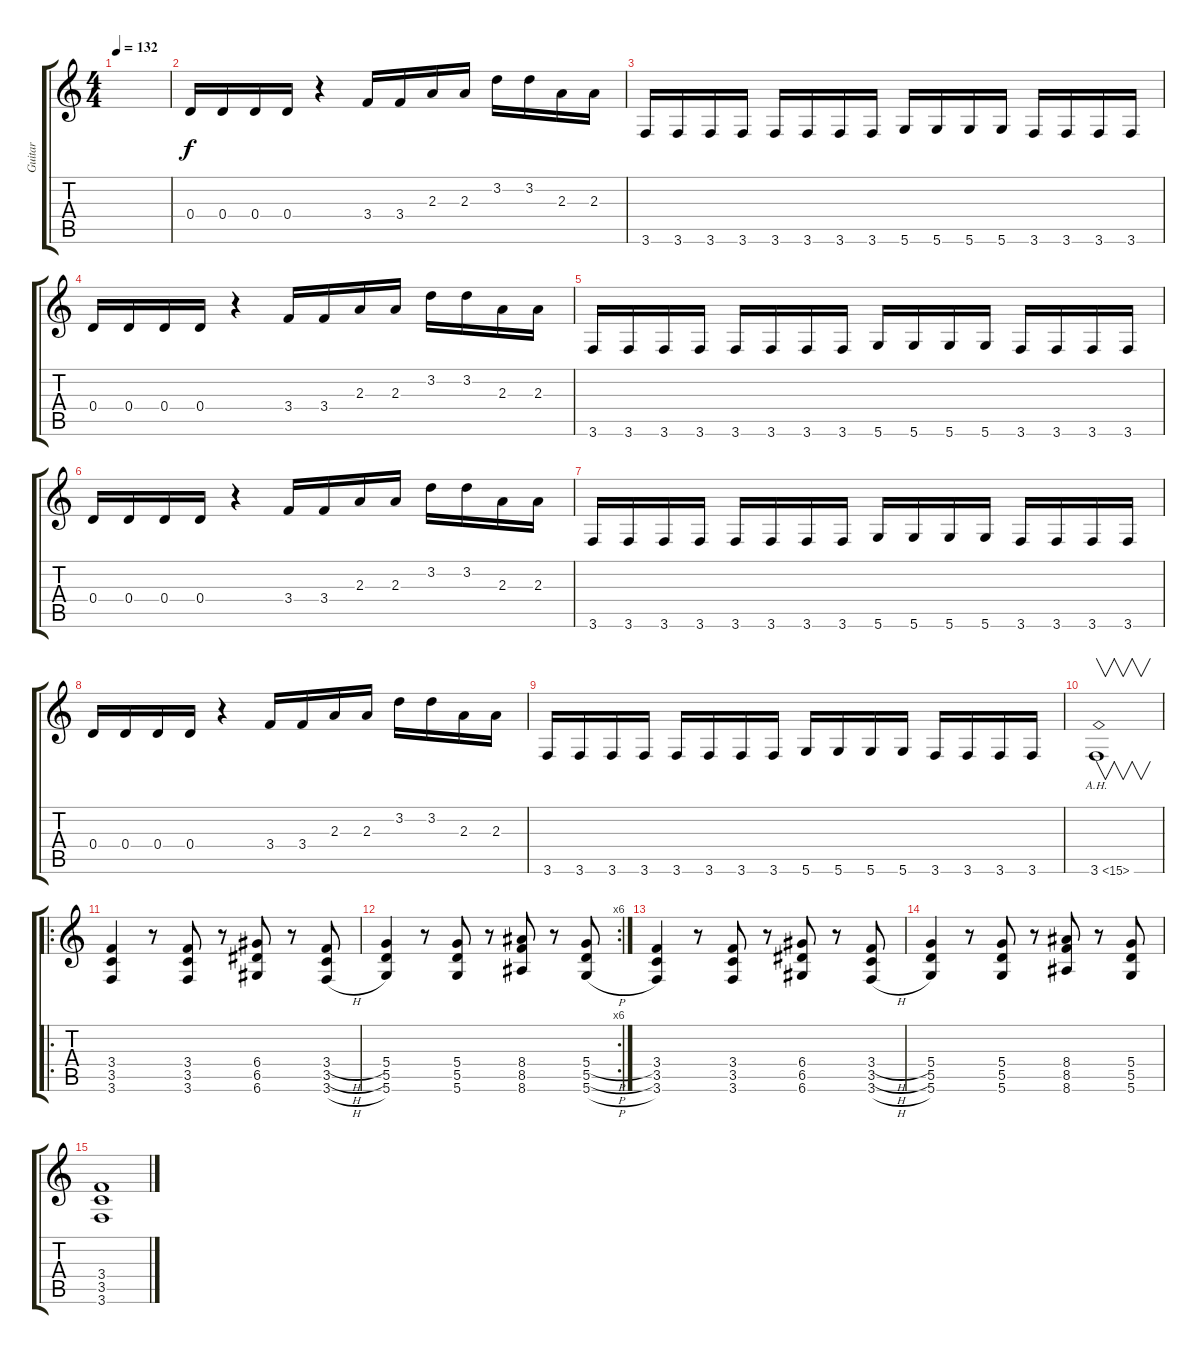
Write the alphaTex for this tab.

\track ("Guitar" "Guitar") {instrument distortionguitar}
\staff {score tabs}
\tuning (E4 B3 G3 D3 A2 D2) {hide}
\ts (4 4)
\tempo 132
\clef g2
\ks c
|
0.4.16 0.4.16 0.4.16 0.4.16 r.4 3.4.16 3.4.16 2.3.16 2.3.16 3.2.16 3.2.16 2.3.16 2.3.16 |
3.6.16 3.6.16 3.6.16 3.6.16 3.6.16 3.6.16 3.6.16 3.6.16 5.6.16 5.6.16 5.6.16 5.6.16 3.6.16 3.6.16 3.6.16 3.6.16 |
0.4.16 0.4.16 0.4.16 0.4.16 r.4 3.4.16 3.4.16 2.3.16 2.3.16 3.2.16 3.2.16 2.3.16 2.3.16 |
3.6.16 3.6.16 3.6.16 3.6.16 3.6.16 3.6.16 3.6.16 3.6.16 5.6.16 5.6.16 5.6.16 5.6.16 3.6.16 3.6.16 3.6.16 3.6.16 |
0.4.16 0.4.16 0.4.16 0.4.16 r.4 3.4.16 3.4.16 2.3.16 2.3.16 3.2.16 3.2.16 2.3.16 2.3.16 |
3.6.16 3.6.16 3.6.16 3.6.16 3.6.16 3.6.16 3.6.16 3.6.16 5.6.16 5.6.16 5.6.16 5.6.16 3.6.16 3.6.16 3.6.16 3.6.16 |
0.4.16 0.4.16 0.4.16 0.4.16 r.4 3.4.16 3.4.16 2.3.16 2.3.16 3.2.16 3.2.16 2.3.16 2.3.16 |
3.6.16 3.6.16 3.6.16 3.6.16 3.6.16 3.6.16 3.6.16 3.6.16 5.6.16 5.6.16 5.6.16 5.6.16 3.6.16 3.6.16 3.6.16 3.6.16 |
3.6{ah 12}.1{v} |
\ro
(3.4 3.5 3.6).4 r.8 (3.4 3.5 3.6).8 r.8 (6.4 6.5 6.6).8 r.8 (3.4{h} 3.5{h} 3.6{h}).8 |
\rc 6
(5.4 5.5 5.6).4 r.8 (5.4 5.5 5.6).8 r.8 (8.4 8.5 8.6).8 r.8 (5.4{h} 5.5{h} 5.6{h}).8 |
(3.4 3.5 3.6).4 r.8 (3.4 3.5 3.6).8 r.8 (6.4 6.5 6.6).8 r.8 (3.4{h} 3.5{h} 3.6{h}).8 |
(5.4 5.5 5.6).4 r.8 (5.4 5.5 5.6).8 r.8 (8.4 8.5 8.6).8 r.8 (5.4 5.5 5.6).8 |
(3.4 3.5 3.6).1
